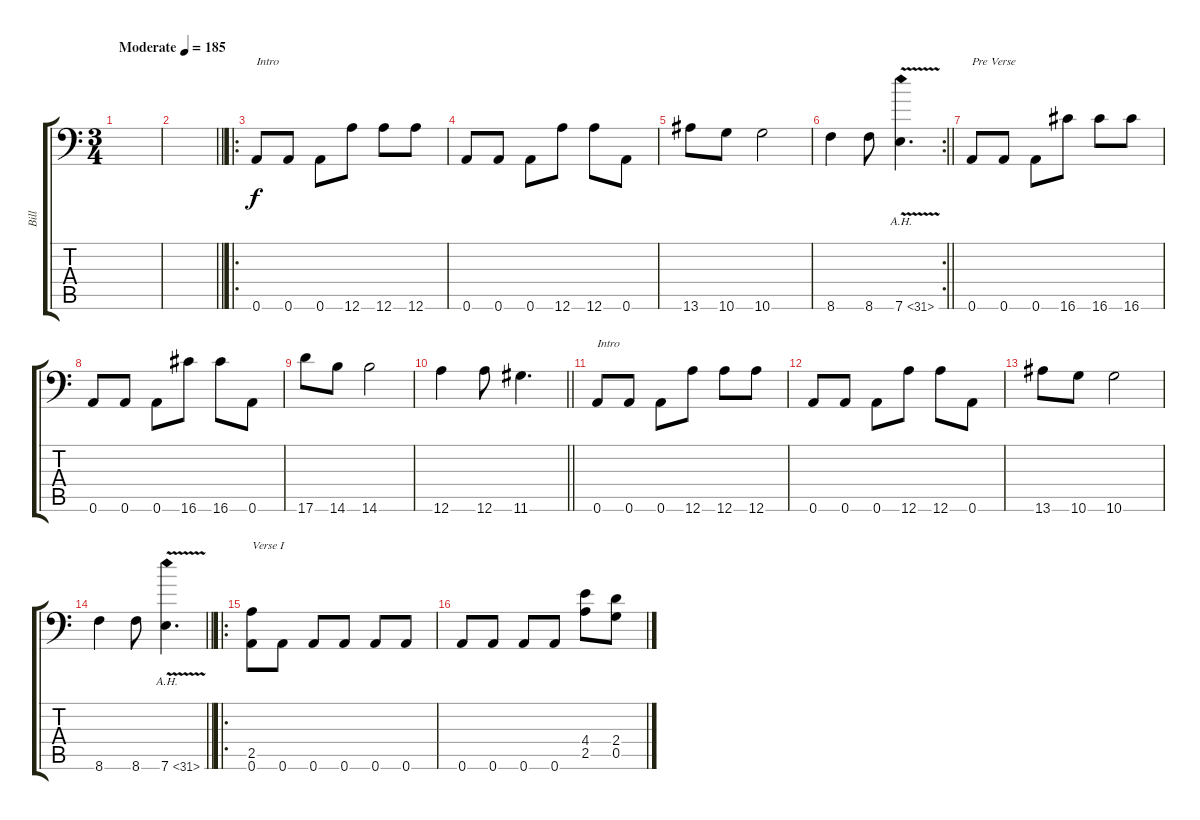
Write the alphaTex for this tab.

\track ("Bill" "Bill") {instrument distortionguitar}
\staff {score tabs}
\tuning (D4 A3 F3 C3 G2 A1) {hide}
\ts (3 4)
\tempo (185 "Moderate")
\clef f4
\ks c
|
\barLineRight lightlight
|
\ro
0.6.8{txt "Intro"} 0.6.8 0.6.8 12.6.8 12.6.8 12.6.8 |
0.6.8 0.6.8 0.6.8 12.6.8 12.6.8 0.6.8 |
13.6.8 10.6.8 10.6.2 |
\rc 2
\barLineRight lightlight
8.6.4 8.6.8 7.6{ah 24 v}.4{d} |
0.6.8{txt "Pre Verse"} 0.6.8 0.6.8 16.6.8 16.6.8 16.6.8 |
0.6.8 0.6.8 0.6.8 16.6.8 16.6.8 0.6.8 |
17.6.8 14.6.8 14.6.2 |
\barLineRight lightlight
12.6.4 12.6.8 11.6.4{d} |
0.6.8{txt "Intro"} 0.6.8 0.6.8 12.6.8 12.6.8 12.6.8 |
0.6.8 0.6.8 0.6.8 12.6.8 12.6.8 0.6.8 |
13.6.8 10.6.8 10.6.2 |
\barLineRight lightlight
8.6.4 8.6.8 7.6{ah 24 v}.4{d} |
\ro
(2.5 0.6).8{txt "Verse I"} 0.6.8 0.6.8 0.6.8 0.6.8 0.6.8 |
0.6.8 0.6.8 0.6.8 0.6.8 (4.4 2.5).8 (2.4 0.5).8
